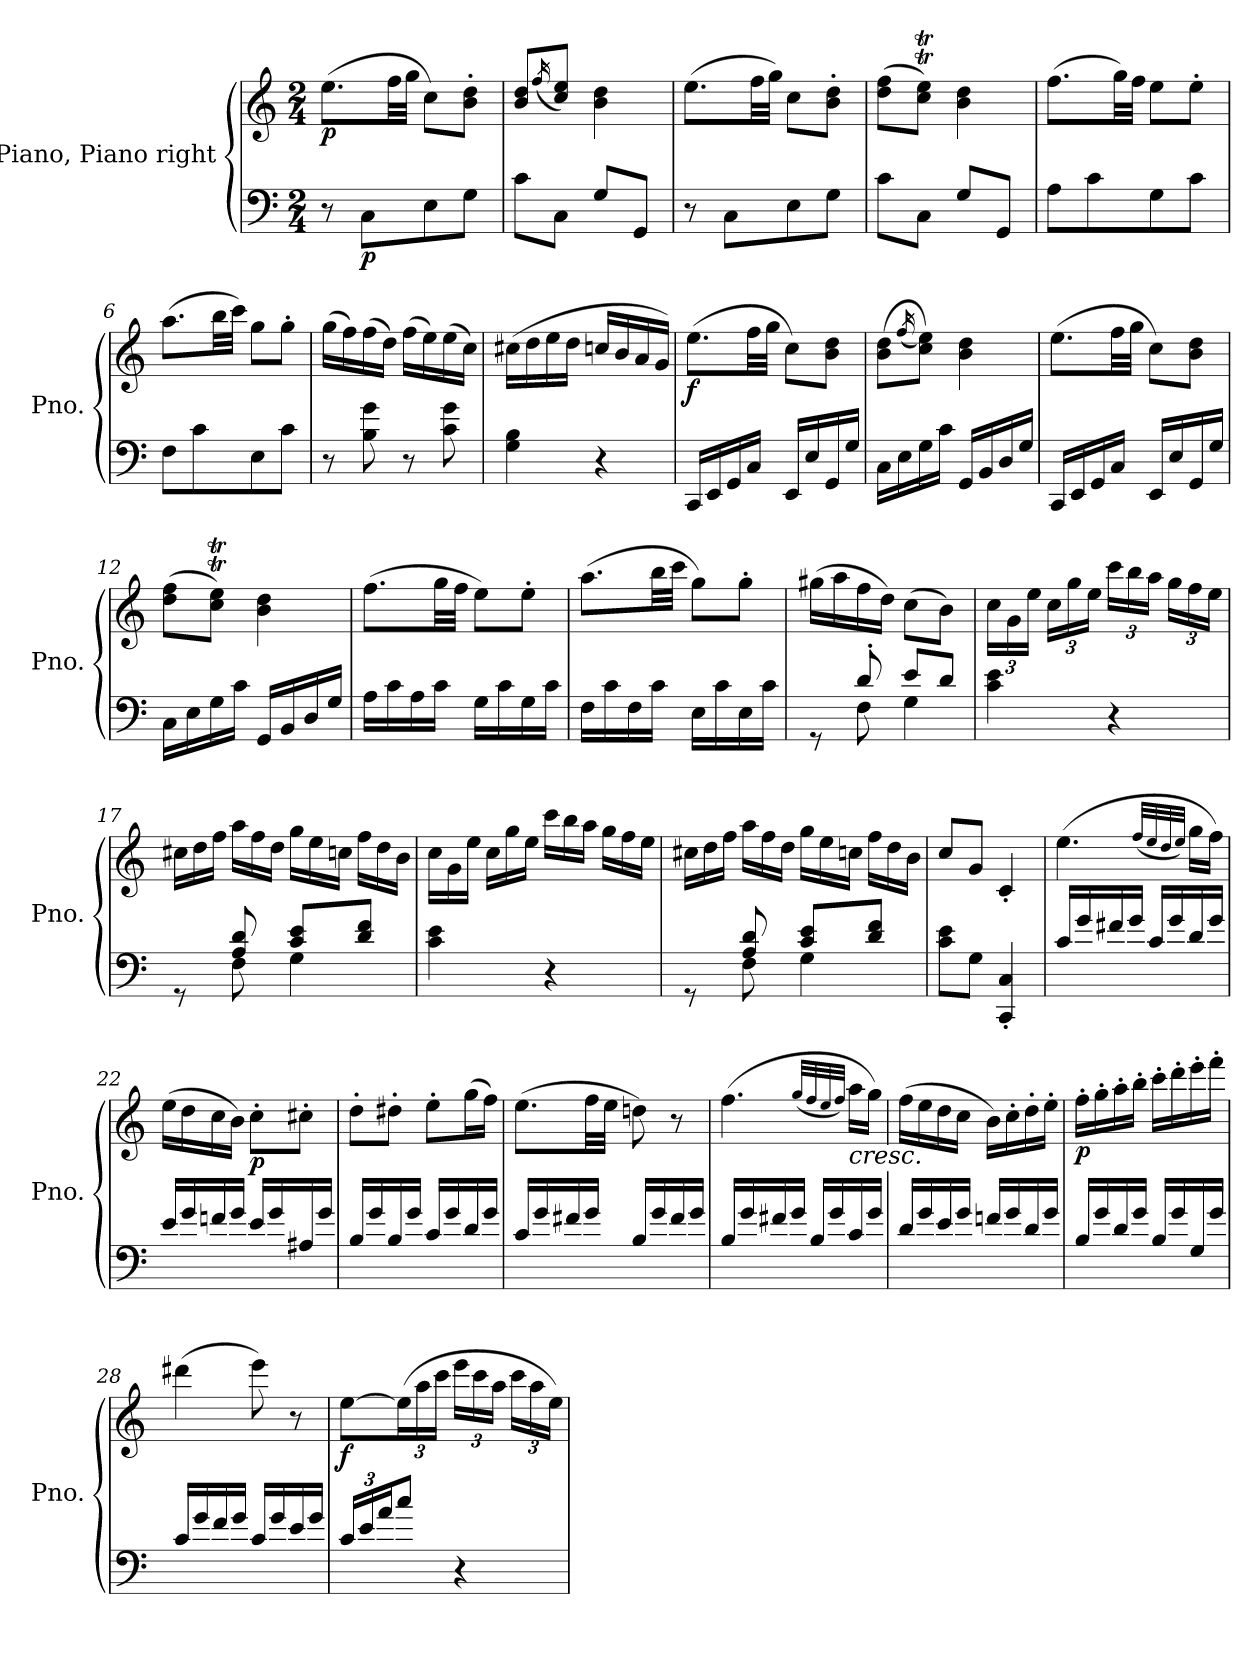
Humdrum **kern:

**kern	**kern	**dynam
*part1	*part1	*part1
*staff2	*staff1	*staff1/2
*I"Piano, Piano right	*	*
*I'Pno.	*	*
*clefF4	*clefG2	*
*k[]	*k[]	*
*M2/4	*M2/4	*
=1	=1	=1
!	!	!LO:DY:b
8r	(>8.ee\L	p
!	!	!LO:DY:b=2
8C\L	.	p
.	32ff\LL	.
.	32gg\JJJ	.
8E\	8cc\L)	.
8G\J	8b\' 8dd\'J	.
=2	=2	=2
8c\L	8b/ 8dd/L	.
.	(>16qff/	.
8C\J	8cc/ 8ee/J)	.
8G/L	4b\ 4dd\	.
8GG/J	.	.
=3	=3	=3
8r	(>8.ee\L	.
8C\L	.	.
.	32ff\LL	.
.	32gg\JJJ)	.
8E\	8cc\L	.
8G\J	8b\' 8dd\'J	.
=4	=4	=4
8c\L	(>8dd\ 8ff\L	.
8C\J	8cc\T 8ee\TJ)	.
8G/L	4b\ 4dd\	.
8GG/J	.	.
=5	=5	=5
8A\L	(>8.ff\L	.
8c\	.	.
.	32gg\LL)	.
.	32ff\JJJ	.
8G\	8ee\L	.
8c\J	8ee'\J	.
=6	=6	=6
8F\L	(>8.aa\L	.
8c\	.	.
.	32bb\LL	.
.	32ccc\JJJ)	.
8E\	8gg\L	.
8c\J	8gg'\J	.
=7	=7	=7
8r	(>16gg\LL	.
.	16ff\)	.
8B\ 8g\	(>16ff\	.
.	16dd\JJ)	.
8r	(>16ff\LL	.
.	16ee\)	.
8c\ 8g\	(>16ee\	.
.	16cc\JJ)	.
=8	=8	=8
4G\ 4B\	(>16cc#X\LL	.
.	16dd\	.
.	16ee\	.
.	16dd\JJ	.
4r	16ccn/LL	.
.	16b/	.
.	16a/	.
.	16g/JJ)	.
=9	=9	=9
!	!	!LO:DY:b
16CC/LL	(>8.ee\L	f
16EE/	.	.
16GG/	.	.
16C/JJ	32ff\LL	.
.	32gg\JJJ	.
16EE/LL	8cc\L)	.
16E/	.	.
16GG/	8b\ 8dd\J	.
16G/JJ	.	.
=10	=10	=10
16C\LL	(>8b\ 8dd\L	.
16E\	.	.
.	(<16qff/	.
16G\	8cc\ 8ee\J))	.
16c\JJ	.	.
16GG/LL	4b\ 4dd\	.
16BB/	.	.
16D/	.	.
16G/JJ	.	.
=11	=11	=11
16CC/LL	(>8.ee\L	.
16EE/	.	.
16GG/	.	.
16C/JJ	32ff\LL	.
.	32gg\JJJ	.
16EE/LL	8cc\L)	.
16E/	.	.
16GG/	8b\ 8dd\J	.
16G/JJ	.	.
=12	=12	=12
16C\LL	(>8dd\ 8ff\L	.
16E\	.	.
16G\	8cc\T 8ee\TJ)	.
16c\JJ	.	.
16GG/LL	4b\ 4dd\	.
16BB/	.	.
16D/	.	.
16G/JJ	.	.
=13	=13	=13
16A\LL	(>8.ff\L	.
16c\	.	.
16A\	.	.
16c\JJ	32gg\LL	.
.	32ff\JJJ	.
16G\LL	8ee\L)	.
16c\	.	.
16G\	8ee'\J	.
16c\JJ	.	.
=14	=14	=14
16F\LL	(>8.aa\L	.
16c\	.	.
16F\	.	.
16c\JJ	32bb\LL	.
.	32ccc\JJJ	.
16E\LL	8gg\L)	.
16c\	.	.
16E\	8gg'\J	.
16c\JJ	.	.
=15	=15	=15
*^	*	*
8rGG	8ryy	(>16gg#X\LL	.
.	.	16aa\	.
8d'/	8F\	16ff\	.
.	.	16dd\JJ)	.
8e/L	4G\	(>8cc\L	.
8d/J	.	8b\J)	.
*v	*v	*	*
=16	=16	=16
*	*Xbrackettup	*
4c\ 4e\	24cc\LL	.
.	24g\	.
.	24ee\JJ	.
.	24cc\LL	.
.	24gg\	.
.	24ee\JJ	.
4r	24ccc\LL	.
.	24bb\	.
.	24aa\JJ	.
.	24gg\LL	.
.	24ff\	.
.	24ee\JJ	.
=17	=17	=17
*^	*	*
*	*	*Xtuplet	*
8rGG	8ryy	24cc#X\LL	.
.	.	24dd\	.
.	.	24ff\JJ	.
8A/ 8d/	8F\	24aa\LL	.
.	.	24ff\	.
.	.	24dd\JJ	.
8c/ 8e/L	4G\	24gg\LL	.
.	.	24ee\	.
.	.	24ccn\JJ	.
8d/ 8f/J	.	24ff\LL	.
.	.	24dd\	.
.	.	24b\JJ	.
*v	*v	*	*
=18	=18	=18
4c\ 4e\	24cc\LL	.
.	24g\	.
.	24ee\JJ	.
.	24cc\LL	.
.	24gg\	.
.	24ee\JJ	.
4r	24ccc\LL	.
.	24bb\	.
.	24aa\JJ	.
.	24gg\LL	.
.	24ff\	.
.	24ee\JJ	.
=19	=19	=19
*^	*	*
8rGG	8ryy	24cc#X\LL	.
.	.	24dd\	.
.	.	24ff\JJ	.
8A/ 8d/	8F\	24aa\LL	.
.	.	24ff\	.
.	.	24dd\JJ	.
8c/ 8e/L	4G\	24gg\LL	.
.	.	24ee\	.
.	.	24ccn\JJ	.
8d/ 8f/J	.	24ff\LL	.
.	.	24dd\	.
.	.	24b\JJ	.
*v	*v	*	*
=20	=20	=20
8c\ 8e\L	8cc/L	.
8G\J	8g/J	.
4CC/' 4C/'	4c'/	.
=21	=21	=21
16c/LL	(>4.ee\	.
16g/	.	.
16f#X/	.	.
16g/JJ	.	.
16c/LL	.	.
16g/	.	.
.	(<32qff/LLL	.
.	32qee/	.
.	32qdd/	.
.	32qee/JJJ)	.
16d/	16gg\LL	.
16g/JJ	16ff\JJ)	.
=22	=22	=22
16e/LL	(>16ee\LL	.
16g/	16dd\	.
16fn/	16cc\	.
16g/JJ	16b\JJ)	.
!	!	!LO:DY:b
16e/LL	8cc'\L	p
16g/	.	.
16A#X/	8cc#X'\J	.
16g/JJ	.	.
=23	=23	=23
16B/LL	8dd'\L	.
16g/	.	.
16B/	8dd#X'\J	.
16g/JJ	.	.
16c/LL	8ee'\L	.
16g/	.	.
16d/	(>16gg\L	.
16g/JJ	16ff\JJ)	.
=24	=24	=24
16c/LL	(>8.ee\L	.
16g/	.	.
16f#X/	.	.
16g/JJ	32ff\LL	.
.	32ee\JJJ	.
16B/LL	8ddn\)	.
16g/	.	.
16f#/	8r	.
16g/JJ	.	.
=25	=25	=25
16B/LL	(>4.ff\	.
16g/	.	.
16f#X/	.	.
16g/JJ	.	.
16B/LL	.	.
16g/	.	.
.	(<32qgg/LLL	.
.	32qff/	.
.	32qee/	.
.	32qff/JJJ)	.
!	!LO:TX:b:i:t=cresc.	!
16c/	16aa\LL	.
16g/JJ	16gg\JJ)	.
=26	=26	=26
16d/LL	(>16ff\LL	.
16g/	16ee\	.
16e/	16dd\	.
16g/JJ	16cc\JJ	.
16fn/LL	16b\LL)	.
16g/	16cc'\	.
16d/	16dd'\	.
16g/JJ	16ee'\JJ	.
=27	=27	=27
!	!	!LO:DY:b
16B/LL	16ff'\LL	p
16g/	16gg'\	.
16d/	16aa'\	.
16g/JJ	16bb'\JJ	.
16B/LL	16ccc'\LL	.
16g/	16ddd'\	.
16G/	16eee'\	.
16g/JJ	16fff'\JJ	.
=28	=28	=28
16c/LL	(>4ddd#X\	.
16g/	.	.
16f/	.	.
16g/JJ	.	.
16c/LL	8eee\)	.
16g/	.	.
16e/	8r	.
16g/JJ	.	.
=29	=29	=29
*Xbrackettup	*	*
!	!	!LO:DY:b
24c/LL	[8ee\L	f
24e/	.	.
24a/J	.	.
*	*tuplet	*
8cc/J	(>24ee\L]	.
.	24aa\	.
.	24ccc\JJ	.
4r	24eee\LL	.
.	24ccc\	.
.	24aa\JJ	.
.	24ccc\LL	.
.	24aa\	.
.	24ee\JJ)	.
=	=	=
*-	*-	*-
